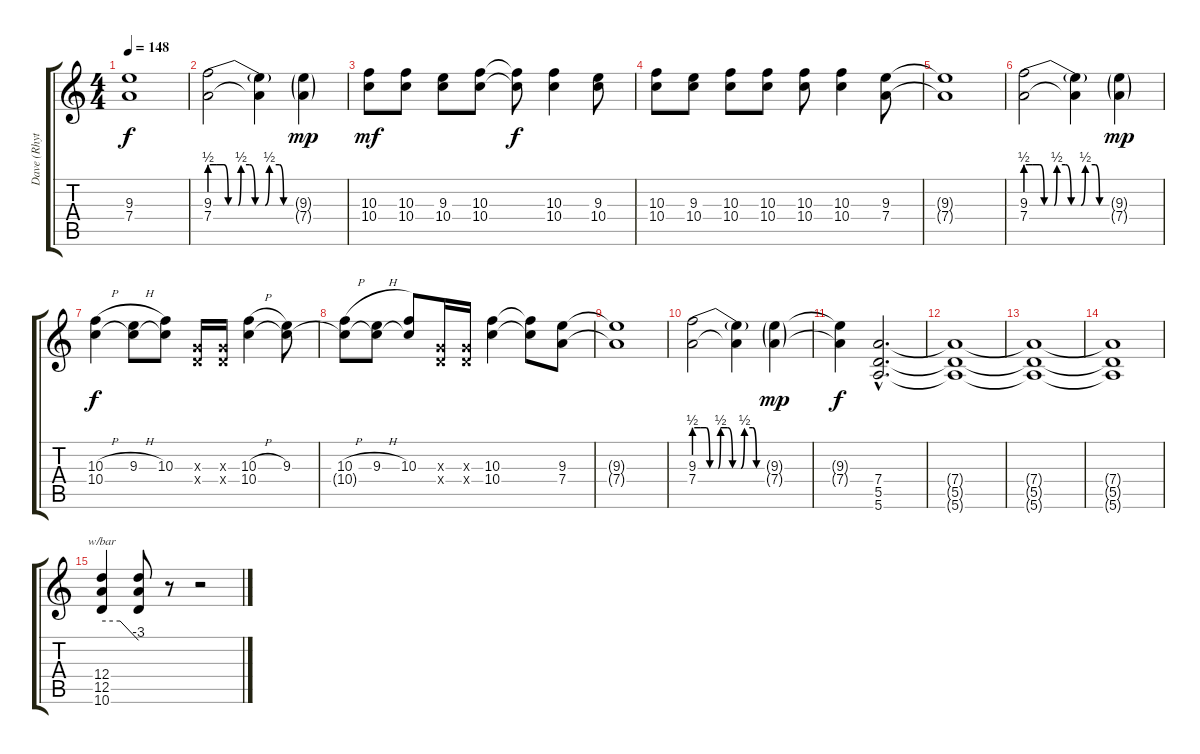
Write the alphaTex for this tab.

\track ("Dave (Rhytm)" "Dave (Rhyt") {instrument distortionguitar}
\staff {score tabs}
\tuning (E4 B3 G3 D3 A2 E2) {hide}
\ts (4 4)
\tempo 148
\clef g2
\ks c
(9.3{t} 7.4{t}).1{dy f} |
(9.3{be (custom 0 2 5 2 10 2 13 0 20 0 22 2 28 2 32 0 39 0 42 2 49 2 52 0 58 0 60 0)} 7.4).2 (9.3{t} 7.4{t}).4 (9.3{g} 7.4{g}).4{dy mp} |
(10.3 10.4).8{dy mf volume 13} (10.3 10.4).8 (9.3 10.4).8 (10.3 10.4).8 (10.3{t} 10.4{t}).8{dy f} (10.3 10.4).4 (9.3 10.4).8 |
(10.3 10.4).8 (9.3 10.4).8 (10.3 10.4).8 (10.3 10.4).8 (10.3 10.4).8 (10.3 10.4).4 (9.3 7.4).8 |
(9.3{t} 7.4{t}).1 |
(9.3{be (custom 0 2 5 2 10 2 13 0 20 0 22 2 28 2 32 0 39 0 42 2 49 2 52 0 58 0 60 0)} 7.4).2 (9.3{t} 7.4{t}).4 (9.3{g} 7.4{g}).4{dy mp} |
(10.3{h} 10.4).4{dy f} (9.3{h} 10.4{t}).8 (10.3 10.4{t}).8 (0.3{x} 0.4{x}).16 (0.3{x} 0.4{x}).16 (10.3{h} 10.4).4 (9.3 10.4{t}).8 |
(10.3{h} 10.4{t}).8 (9.3{h} 10.4{t}).8 (10.3 10.4{t}).8 (0.3{x} 0.4{x}).16 (0.3{x} 0.4{x}).16 (10.3 10.4).4 (10.3{t} 10.4{t}).8 (9.3 7.4).8 |
(9.3{t} 7.4{t}).1 |
(9.3{be (custom 0 2 5 2 10 2 13 0 20 0 22 2 28 2 32 0 39 0 42 2 49 2 52 0 58 0 60 0)} 7.4).2 (9.3{t} 7.4{t}).4 (9.3{g} 7.4{g}).4{dy mp} |
(9.3{t} 7.4{t}).4{dy f} (7.4{hac} 5.5{hac} 5.6{hac}).2{d} |
(7.4{t} 5.5{t} 5.6{t}).1 |
(7.4{t} 5.5{t} 5.6{t}).1 |
(7.4{t} 5.5{t} 5.6{t}).1 |
(12.4 12.5 10.6).4{tbe (custom default 0 0 30 0 60 -12)} (12.4{t} 12.5{t} 10.6{t}).8 r.8 r.2
